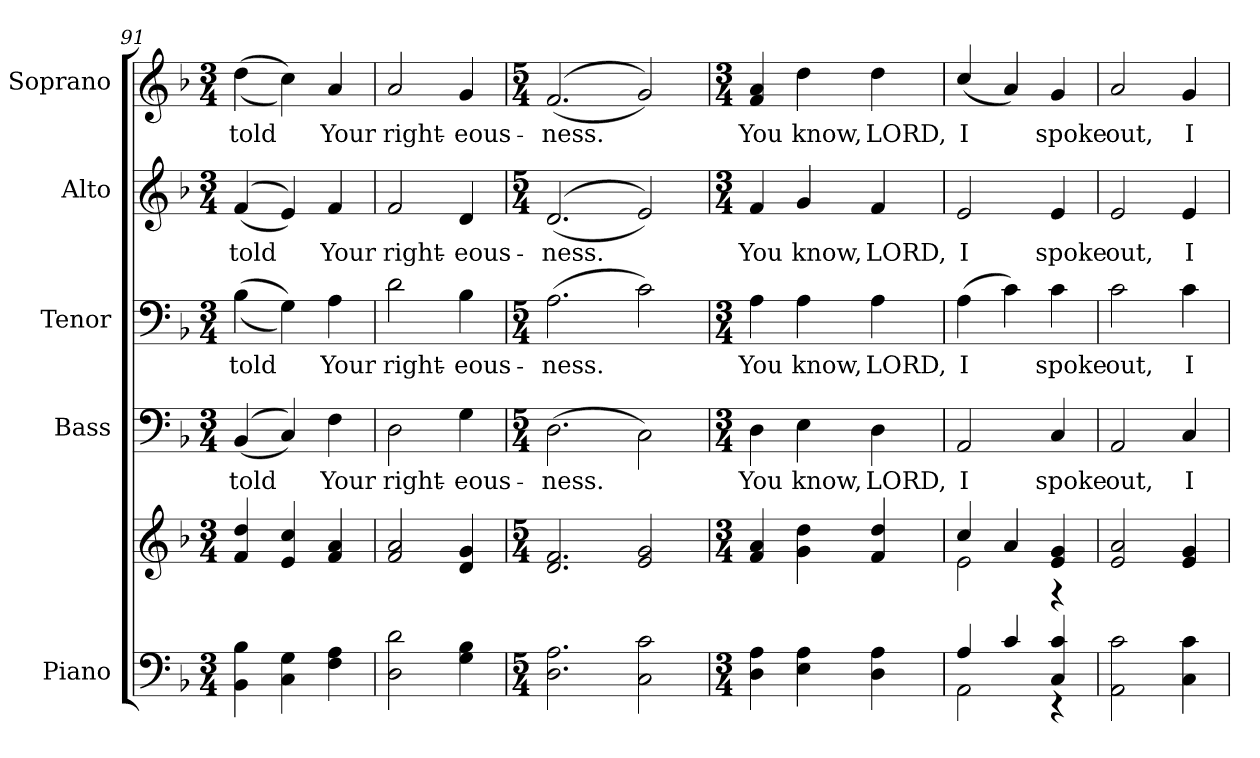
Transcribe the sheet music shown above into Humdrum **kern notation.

**kern	**kern	**kern	**text	**kern	**text	**kern	**text	**kern	**text
*part5	*part5	*part4	*part4	*part3	*part3	*part2	*part2	*part1	*part1
*staff6	*staff5	*staff4	*staff4	*staff3	*staff3	*staff2	*staff2	*staff1	*staff1
*I"Piano	*	*I"Bass	*	*I"Tenor	*	*I"Alto	*	*I"Soprano	*
*I'Pno.	*	*I'B.	*	*I'T.	*	*I'A.	*	*I'S.	*
!!LO:PB:g=z
*clefF4	*clefG2	*clefF4	*	*clefF4	*	*clefG2	*	*clefG2	*
*k[b-]	*k[b-]	*k[b-]	*	*k[b-]	*	*k[b-]	*	*k[b-]	*
*d:	*d:	*d:	*	*d:	*	*d:	*	*d:	*
*M3/4	*M3/4	*M3/4	*	*M3/4	*	*M3/4	*	*M3/4	*
=91	=91	=91	=91	=91	=91	=91	=91	=91	=91
!	!	!	!LO:LY:b:color=#000000	!	!	!	!	!	!
!	!	!	!	!	!LO:LY:b:color=#000000	!	!	!	!
!	!	!	!	!	!	!	!LO:LY:b:color=#000000	!	!
!	!	!	!	!	!	!	!	!	!LO:LY:b:color=#000000
4BB-i\ 4B-i	4fi/ 4ddi	((4BB-i/	told	((4B-i\	told	((4fi/	told	((4ddi\	told
4Ci\ 4Gi	4ei/ 4cci	4Ci/))	.	4Gi\))	.	4ei/))	.	4cci\))	.
!	!	!	!LO:LY:b:color=#000000	!	!	!	!	!	!
!	!	!	!	!	!LO:LY:b:color=#000000	!	!	!	!
!	!	!	!	!	!	!	!LO:LY:b:color=#000000	!	!
!	!	!	!	!	!	!	!	!	!LO:LY:b:color=#000000
4Fi\ 4Ai	4fi/ 4ai	4Fi\	Your	4Ai\	Your	4fi/	Your	4ai/	Your
=92	=92	=92	=92	=92	=92	=92	=92	=92	=92
!	!	!	!LO:LY:b:color=#000000	!	!	!	!	!	!
!	!	!	!	!	!LO:LY:b:color=#000000	!	!	!	!
!	!	!	!	!	!	!	!LO:LY:b:color=#000000	!	!
!	!	!	!	!	!	!	!	!	!LO:LY:b:color=#000000
2Di\ 2di	2fi/ 2ai	2Di\	right-	2di\	right-	2fi/	right-	2ai/	right-
!	!	!	!LO:LY:b:color=#000000	!	!	!	!	!	!
!	!	!	!	!	!LO:LY:b:color=#000000	!	!	!	!
!	!	!	!	!	!	!	!LO:LY:b:color=#000000	!	!
!	!	!	!	!	!	!	!	!	!LO:LY:b:color=#000000
4Gi\ 4B-i	4di/ 4gi	4Gi\	-eous-	4B-i\	-eous-	4di/	-eous-	4gi/	-eous-
=93	=93	=93	=93	=93	=93	=93	=93	=93	=93
*M5/4	*M5/4	*M5/4	*	*M5/4	*	*M5/4	*	*M5/4	*
!	!	!	!LO:LY:b:color=#000000	!	!	!	!	!	!
!	!	!	!	!	!LO:LY:b:color=#000000	!	!	!	!
!	!	!	!	!	!	!	!LO:LY:b:color=#000000	!	!
!	!	!	!	!	!	!	!	!	!LO:LY:b:color=#000000
2.Di\ 2.Ai	2.di/ 2.fi	(2.Di\	-ness.	(2.Ai\	-ness.	((2.di/	-ness.	((2.fi/	-ness.
2Ci\ 2ci	2ei/ 2gi	2Ci\)	.	2ci\)	.	2ei/))	.	2gi/))	.
=94	=94	=94	=94	=94	=94	=94	=94	=94	=94
*M3/4	*M3/4	*M3/4	*	*M3/4	*	*M3/4	*	*M3/4	*
!	!	!	!LO:LY:b:color=#000000	!	!	!	!	!	!
!	!	!	!	!	!LO:LY:b:color=#000000	!	!	!	!
!	!	!	!	!	!	!	!LO:LY:b:color=#000000	!	!
!	!	!	!	!	!	!	!	!	!LO:LY:b:color=#000000
4Di\ 4Ai	4fi/ 4ai	4Di\	You	4Ai\	You	4fi/	You	4fi/ 4ai	You
!	!	!	!LO:LY:b:color=#000000	!	!	!	!	!	!
!	!	!	!	!	!LO:LY:b:color=#000000	!	!	!	!
!	!	!	!	!	!	!	!LO:LY:b:color=#000000	!	!
!	!	!	!	!	!	!	!	!	!LO:LY:b:color=#000000
4Ei\ 4Ai	4gi\ 4ddi	4Ei\	know,	4Ai\	know,	4gi/	know,	4ddi\	know,
!	!	!	!LO:LY:b:color=#000000	!	!	!	!	!	!
!	!	!	!	!	!LO:LY:b:color=#000000	!	!	!	!
!	!	!	!	!	!	!	!LO:LY:b:color=#000000	!	!
!	!	!	!	!	!	!	!	!	!LO:LY:b:color=#000000
4Di\ 4Ai	4fi/ 4ddi	4Di\	LORD,	4Ai\	LORD,	4fi/	LORD,	4ddi\	LORD,
=95	=95	=95	=95	=95	=95	=95	=95	=95	=95
*^	*^	*	*	*	*	*	*	*	*
!	!	!	!	!	!LO:LY:b:color=#000000	!	!	!	!	!	!
!	!	!	!	!	!	!	!LO:LY:b:color=#000000	!	!	!	!
!	!	!	!	!	!	!	!	!	!LO:LY:b:color=#000000	!	!
!	!	!	!	!	!	!	!	!	!	!	!LO:LY:b:color=#000000
4Ai/	2AAi\	4cci/	2ei\	2AAi/	I	(4Ai\	I	2ei/	I	(4cci/	I
4ci/	.	4ai/	.	.	.	4ci\)	.	.	.	4ai/)	.
!	!	!	!	!	!LO:LY:b:color=#000000	!	!	!	!	!	!
!	!	!	!	!	!	!	!LO:LY:b:color=#000000	!	!	!	!
!	!	!	!	!	!	!	!	!	!LO:LY:b:color=#000000	!	!
!	!	!	!	!	!	!	!	!	!	!	!LO:LY:b:color=#000000
4Ci/ 4ci	4r	4ei/ 4gi	4r	4Ci/	spoke	4ci\	spoke	4ei/	spoke	4gi/	spoke
*v	*v	*	*	*	*	*	*	*	*	*	*
*	*v	*v	*	*	*	*	*	*	*	*
=96	=96	=96	=96	=96	=96	=96	=96	=96	=96
*^	*^	*	*	*	*	*	*	*	*
!	!	!	!	!	!LO:LY:b:color=#000000	!	!	!	!	!	!
*v	*v	*	*	*	*	*	*	*	*	*	*
*	*v	*v	*	*	*	*	*	*	*	*
*^	*^	*	*	*	*	*	*	*	*
!	!	!	!	!	!	!	!LO:LY:b:color=#000000	!	!	!	!
*v	*v	*	*	*	*	*	*	*	*	*	*
*	*v	*v	*	*	*	*	*	*	*	*
*^	*^	*	*	*	*	*	*	*	*
!	!	!	!	!	!	!	!	!	!LO:LY:b:color=#000000	!	!
*v	*v	*	*	*	*	*	*	*	*	*	*
*	*v	*v	*	*	*	*	*	*	*	*
*^	*^	*	*	*	*	*	*	*	*
!	!	!	!	!	!	!	!	!	!	!	!LO:LY:b:color=#000000
*v	*v	*	*	*	*	*	*	*	*	*	*
*	*v	*v	*	*	*	*	*	*	*	*
2AAi\ 2ci	2ei/ 2ai	2AAi/	out,	2ci\	out,	2ei/	out,	2ai/	out,
!	!	!	!LO:LY:b:color=#000000	!	!	!	!	!	!
!	!	!	!	!	!LO:LY:b:color=#000000	!	!	!	!
!	!	!	!	!	!	!	!LO:LY:b:color=#000000	!	!
!	!	!	!	!	!	!	!	!	!LO:LY:b:color=#000000
4Ci\ 4ci	4ei/ 4gi	4Ci/	I	4ci\	I	4ei/	I	4gi/	I
=	=	=	=	=	=	=	=	=	=
*-	*-	*-	*-	*-	*-	*-	*-	*-	*-
